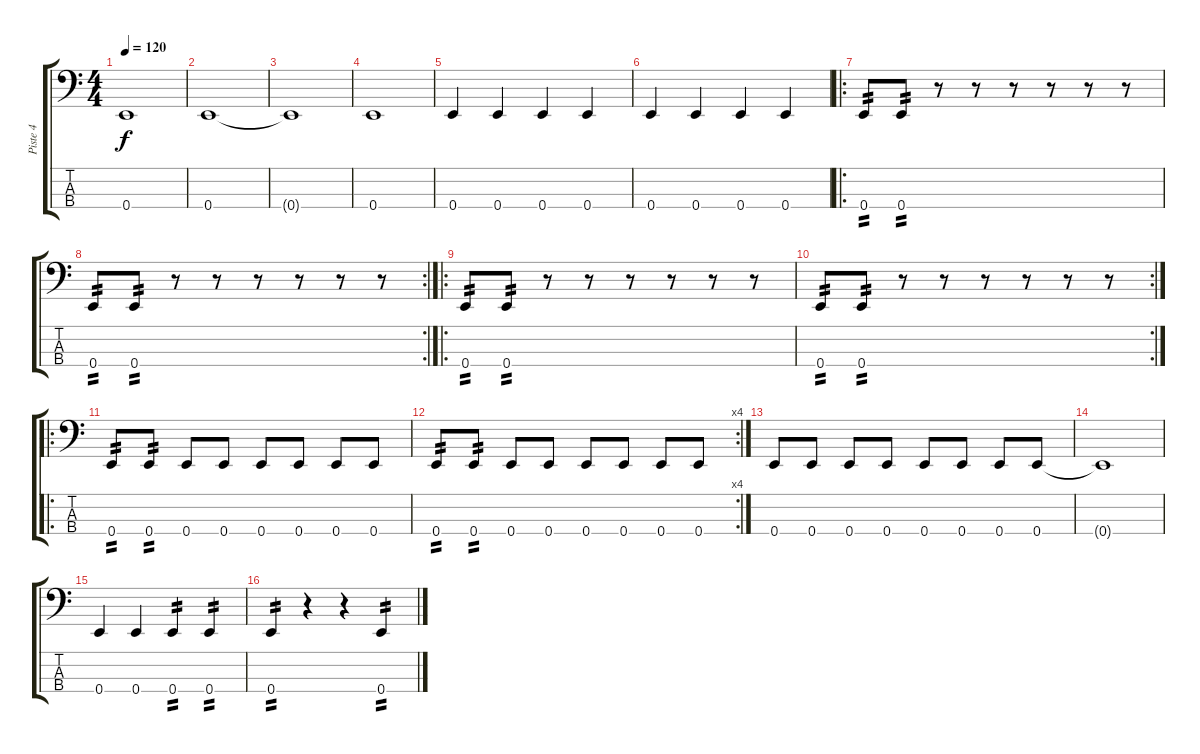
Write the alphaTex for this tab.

\track ("Piste 4" "Piste 4") {instrument slapbass1}
\staff {score tabs}
\tuning (G2 D2 A1 E1) {hide}
\ts (4 4)
\tempo 120
\clef f4
\ks c
0.4{t}.1{dy f} |
0.4.1 |
0.4{t}.1 |
0.4.1 |
0.4.4 0.4.4 0.4.4 0.4.4 |
0.4.4 0.4.4 0.4.4 0.4.4 |
\ro
0.4.8{tp 2} 0.4.8{tp 2} r.8 r.8 r.8 r.8 r.8 r.8 |
\rc 2
0.4.8{tp 2} 0.4.8{tp 2} r.8 r.8 r.8 r.8 r.8 r.8 |
\ro
0.4.8{tp 2} 0.4.8{tp 2} r.8 r.8 r.8 r.8 r.8 r.8 |
\rc 2
0.4.8{tp 2} 0.4.8{tp 2} r.8 r.8 r.8 r.8 r.8 r.8 |
\ro
0.4.8{tp 2} 0.4.8{tp 2} 0.4.8 0.4.8 0.4.8 0.4.8 0.4.8 0.4.8 |
\rc 4
0.4.8{tp 2} 0.4.8{tp 2} 0.4.8 0.4.8 0.4.8 0.4.8 0.4.8 0.4.8 |
0.4.8 0.4.8 0.4.8 0.4.8 0.4.8 0.4.8 0.4.8 0.4.8 |
0.4{t}.1 |
0.4.4 0.4.4 0.4.4{tp 2} 0.4.4{tp 2} |
0.4.4{tp 2} r.4 r.4 0.4.4{tp 2}
